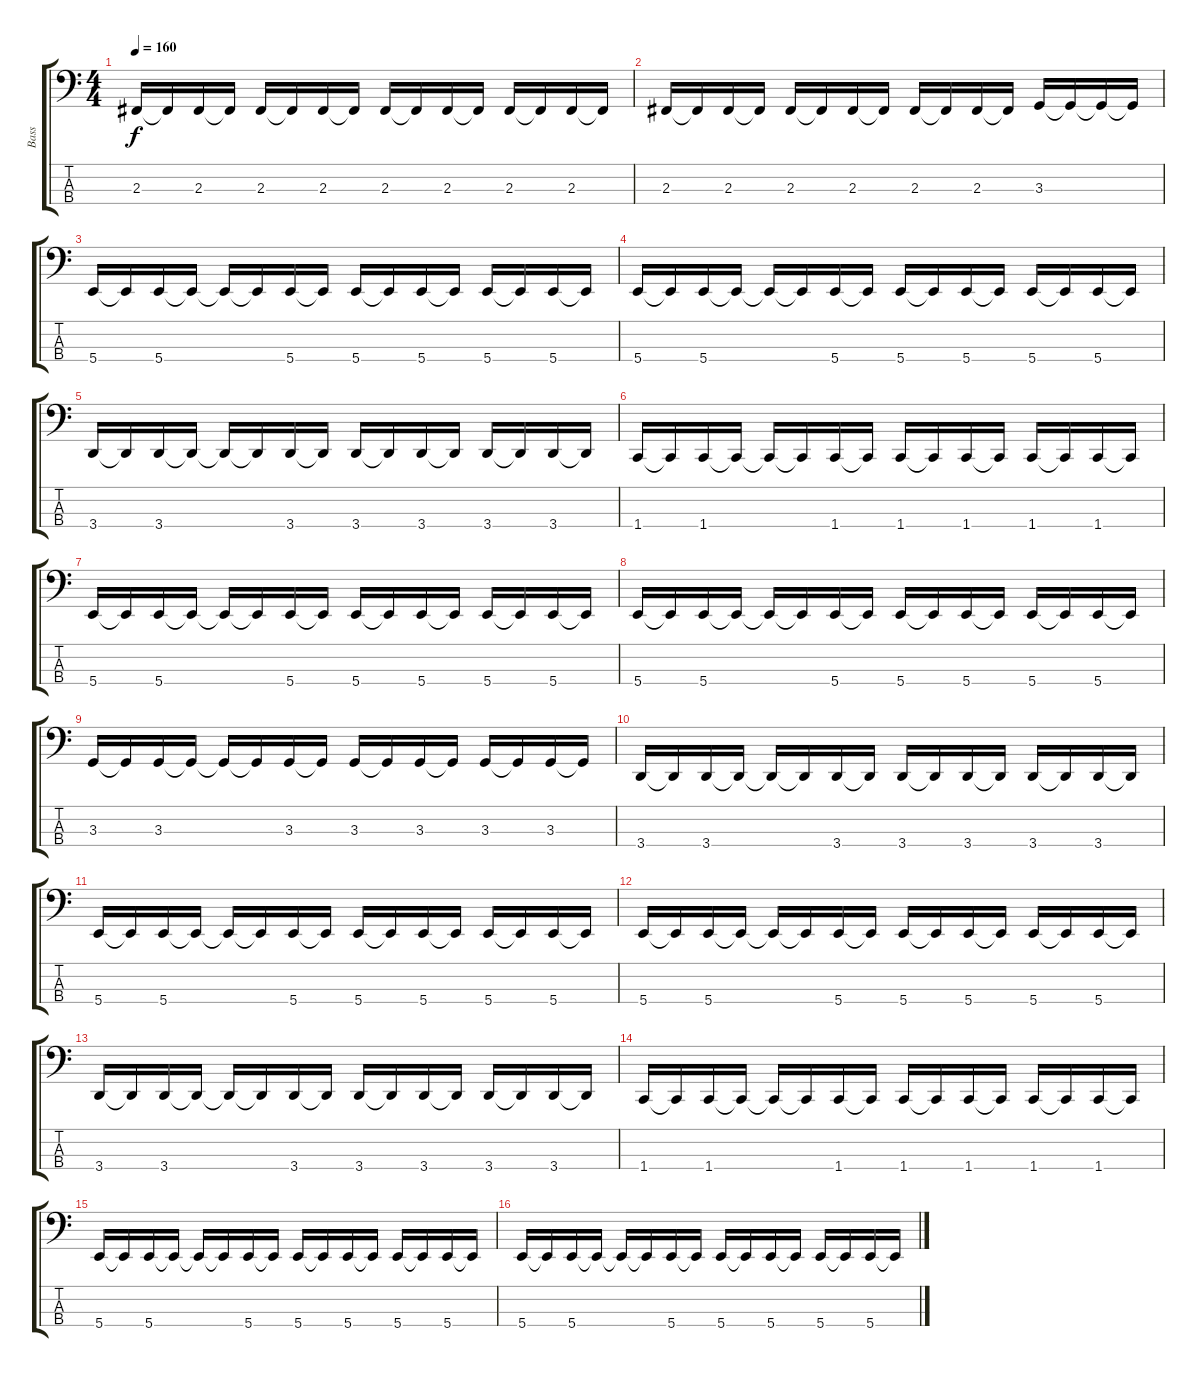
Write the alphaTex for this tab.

\track ("Bass" "Bass") {instrument electricbasspick}
\staff {score tabs}
\tuning (D2 A1 E1 B0) {hide}
\ts (4 4)
\tempo 160
\clef f4
\ks c
2.3.16{dy f} 2.3{t}.16 2.3.16 2.3{t}.16 2.3.16 2.3{t}.16 2.3.16 2.3{t}.16 2.3.16 2.3{t}.16 2.3.16 2.3{t}.16 2.3.16 2.3{t}.16 2.3.16 2.3{t}.16 |
2.3.16 2.3{t}.16 2.3.16 2.3{t}.16 2.3.16 2.3{t}.16 2.3.16 2.3{t}.16 2.3.16 2.3{t}.16 2.3.16 2.3{t}.16 3.3.16 3.3{t}.16 3.3{t}.16 3.3{t}.16 |
5.4.16 5.4{t}.16 5.4.16 5.4{t}.16 5.4{t}.16 5.4{t}.16 5.4.16 5.4{t}.16 5.4.16 5.4{t}.16 5.4.16 5.4{t}.16 5.4.16 5.4{t}.16 5.4.16 5.4{t}.16 |
5.4.16 5.4{t}.16 5.4.16 5.4{t}.16 5.4{t}.16 5.4{t}.16 5.4.16 5.4{t}.16 5.4.16 5.4{t}.16 5.4.16 5.4{t}.16 5.4.16 5.4{t}.16 5.4.16 5.4{t}.16 |
3.4.16 3.4{t}.16 3.4.16 3.4{t}.16 3.4{t}.16 3.4{t}.16 3.4.16 3.4{t}.16 3.4.16 3.4{t}.16 3.4.16 3.4{t}.16 3.4.16 3.4{t}.16 3.4.16 3.4{t}.16 |
1.4.16 1.4{t}.16 1.4.16 1.4{t}.16 1.4{t}.16 1.4{t}.16 1.4.16 1.4{t}.16 1.4.16 1.4{t}.16 1.4.16 1.4{t}.16 1.4.16 1.4{t}.16 1.4.16 1.4{t}.16 |
5.4.16 5.4{t}.16 5.4.16 5.4{t}.16 5.4{t}.16 5.4{t}.16 5.4.16 5.4{t}.16 5.4.16 5.4{t}.16 5.4.16 5.4{t}.16 5.4.16 5.4{t}.16 5.4.16 5.4{t}.16 |
5.4.16 5.4{t}.16 5.4.16 5.4{t}.16 5.4{t}.16 5.4{t}.16 5.4.16 5.4{t}.16 5.4.16 5.4{t}.16 5.4.16 5.4{t}.16 5.4.16 5.4{t}.16 5.4.16 5.4{t}.16 |
3.3.16 3.3{t}.16 3.3.16 3.3{t}.16 3.3{t}.16 3.3{t}.16 3.3.16 3.3{t}.16 3.3.16 3.3{t}.16 3.3.16 3.3{t}.16 3.3.16 3.3{t}.16 3.3.16 3.3{t}.16 |
3.4.16 3.4{t}.16 3.4.16 3.4{t}.16 3.4{t}.16 3.4{t}.16 3.4.16 3.4{t}.16 3.4.16 3.4{t}.16 3.4.16 3.4{t}.16 3.4.16 3.4{t}.16 3.4.16 3.4{t}.16 |
5.4.16 5.4{t}.16 5.4.16 5.4{t}.16 5.4{t}.16 5.4{t}.16 5.4.16 5.4{t}.16 5.4.16 5.4{t}.16 5.4.16 5.4{t}.16 5.4.16 5.4{t}.16 5.4.16 5.4{t}.16 |
5.4.16 5.4{t}.16 5.4.16 5.4{t}.16 5.4{t}.16 5.4{t}.16 5.4.16 5.4{t}.16 5.4.16 5.4{t}.16 5.4.16 5.4{t}.16 5.4.16 5.4{t}.16 5.4.16 5.4{t}.16 |
3.4.16 3.4{t}.16 3.4.16 3.4{t}.16 3.4{t}.16 3.4{t}.16 3.4.16 3.4{t}.16 3.4.16 3.4{t}.16 3.4.16 3.4{t}.16 3.4.16 3.4{t}.16 3.4.16 3.4{t}.16 |
1.4.16 1.4{t}.16 1.4.16 1.4{t}.16 1.4{t}.16 1.4{t}.16 1.4.16 1.4{t}.16 1.4.16 1.4{t}.16 1.4.16 1.4{t}.16 1.4.16 1.4{t}.16 1.4.16 1.4{t}.16 |
5.4.16 5.4{t}.16 5.4.16 5.4{t}.16 5.4{t}.16 5.4{t}.16 5.4.16 5.4{t}.16 5.4.16 5.4{t}.16 5.4.16 5.4{t}.16 5.4.16 5.4{t}.16 5.4.16 5.4{t}.16 |
5.4.16 5.4{t}.16 5.4.16 5.4{t}.16 5.4{t}.16 5.4{t}.16 5.4.16 5.4{t}.16 5.4.16 5.4{t}.16 5.4.16 5.4{t}.16 5.4.16 5.4{t}.16 5.4.16 5.4{t}.16
